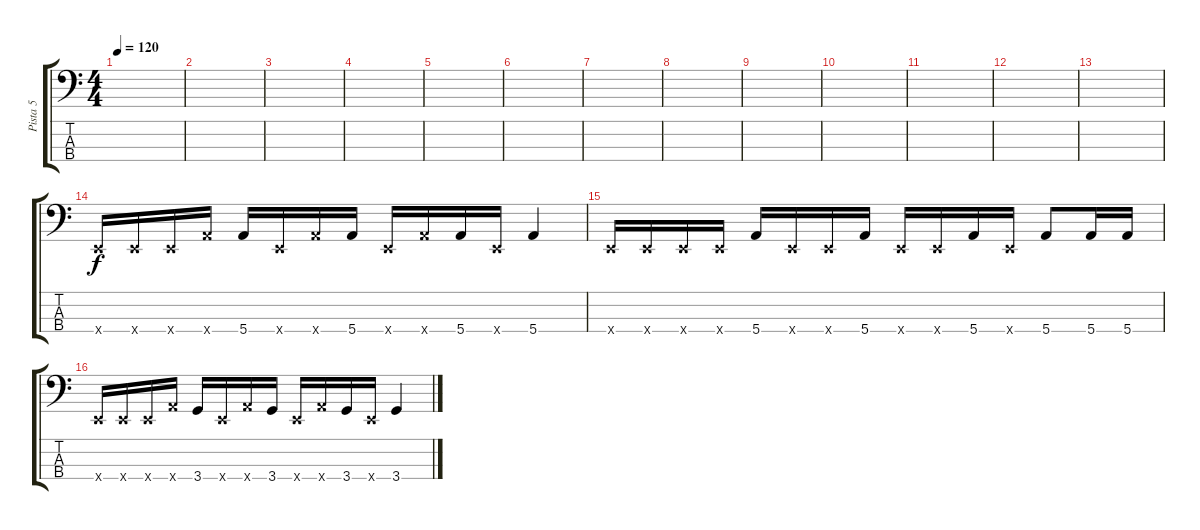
\track ("Pista 5" "Pista 5") {instrument electricbassfinger}
\staff {score tabs}
\tuning (G2 D2 A1 E1) {hide}
\ts (4 4)
\tempo 120
\clef f4
\ks c
|
|
|
|
|
|
|
|
|
|
|
|
|
0.4{x}.16 0.4{x}.16 0.4{x}.16 5.4{x}.16 5.4.16 0.4{x}.16 5.4{x}.16 5.4.16 0.4{x}.16 5.4{x}.16 5.4.16 0.4{x}.16 5.4.4 |
0.4{x}.16 0.4{x}.16 0.4{x}.16 0.4{x}.16 5.4.16 0.4{x}.16 0.4{x}.16 5.4.16 0.4{x}.16 0.4{x}.16 5.4.16 0.4{x}.16 5.4.8 5.4.16 5.4.16 |
0.4{x}.16 0.4{x}.16 0.4{x}.16 5.4{x}.16 3.4.16 0.4{x}.16 5.4{x}.16 3.4.16 0.4{x}.16 5.4{x}.16 3.4.16 0.4{x}.16 3.4.4
